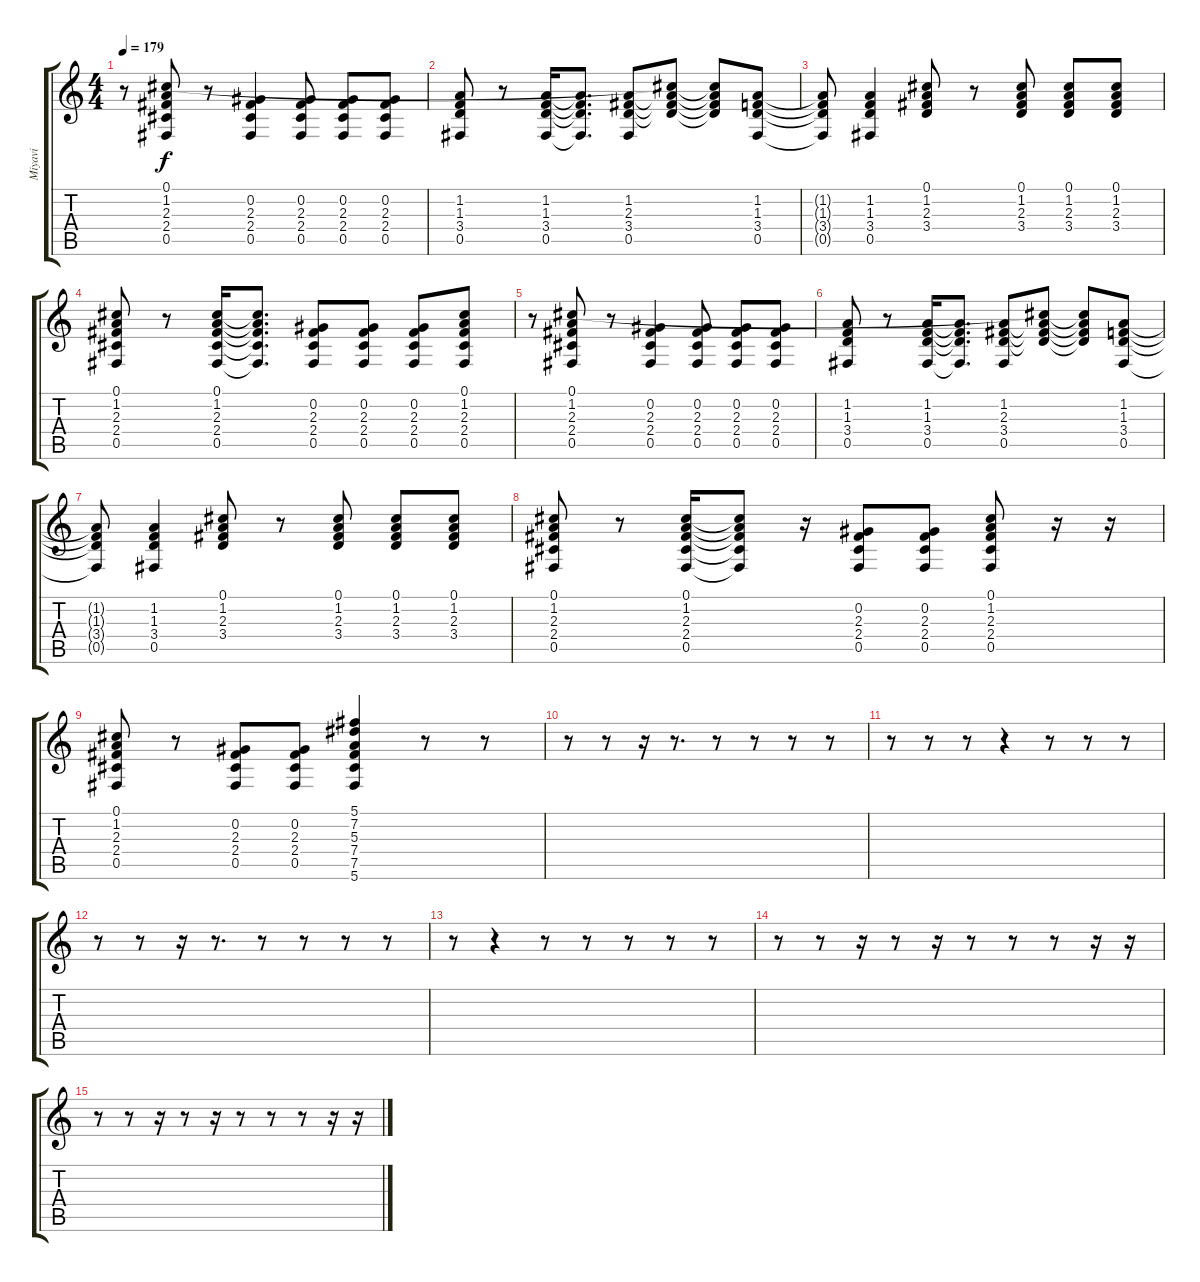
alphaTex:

\track ("Miyavi" "Miyavi") {instrument acousticguitarnylon}
\staff {score tabs}
\tuning (Db4 Ab3 E3 B2 Gb2 Db2) {hide}
\ts (4 4)
\tempo 179
\clef g2
\ks c
r.8{dy f} (0.1 1.2 2.3 2.4 0.5).8 r.8 (0.2 2.3 2.4 0.5).4 (0.2 2.3 2.4 0.5).8 (0.2 2.3 2.4 0.5).8 (0.2 2.3 2.4 0.5).8 |
(1.2 1.3 3.4 0.5).8 r.8 (1.2 1.3 3.4 0.5).16 (1.2{t} 1.3{t} 3.4{t} 0.5{t}).8{d} (1.2 2.3 3.4 0.5).8 (0.1{t} 1.2{t} 2.3{t} 3.4{t}).8 (0.1{t} 1.2{t} 2.3{t} 3.4{t}).8 (1.2 1.3 3.4 0.5).8 |
(1.2{t} 1.3{t} 3.4{t} 0.5{t}).8 (1.2 1.3 3.4 0.5).4 (0.1 1.2 2.3 3.4).8 r.8 (0.1 1.2 2.3 3.4).8 (0.1 1.2 2.3 3.4).8 (0.1 1.2 2.3 3.4).8 |
(0.1 1.2 2.3 2.4 0.5).8 r.8 (0.1 1.2 2.3 2.4 0.5).16 (0.1{t} 1.2{t} 2.3{t} 2.4{t} 0.5{t}).8{d} (0.2 2.3 2.4 0.5).8 (0.2 2.3 2.4 0.5).8 (0.2 2.3 2.4 0.5).8 (0.1 1.2 2.3 2.4 0.5).8 |
r.8 (0.1 1.2 2.3 2.4 0.5).8 r.8 (0.2 2.3 2.4 0.5).4 (0.2 2.3 2.4 0.5).8 (0.2 2.3 2.4 0.5).8 (0.2 2.3 2.4 0.5).8 |
(1.2 1.3 3.4 0.5).8 r.8 (1.2 1.3 3.4 0.5).16 (1.2{t} 1.3{t} 3.4{t} 0.5{t}).8{d} (1.2 2.3 3.4 0.5).8 (0.1{t} 1.2{t} 2.3{t} 3.4{t}).8 (0.1{t} 1.2{t} 2.3{t} 3.4{t}).8 (1.2 1.3 3.4 0.5).8 |
(1.2{t} 1.3{t} 3.4{t} 0.5{t}).8 (1.2 1.3 3.4 0.5).4 (0.1 1.2 2.3 3.4).8 r.8 (0.1 1.2 2.3 3.4).8 (0.1 1.2 2.3 3.4).8 (0.1 1.2 2.3 3.4).8 |
(0.1 1.2 2.3 2.4 0.5).8 r.8 (0.1 1.2 2.3 2.4 0.5).16 (0.1{t} 1.2{t} 2.3{t} 2.4{t} 0.5{t}).8 r.16 (0.2 2.3 2.4 0.5).8 (0.2 2.3 2.4 0.5).8 (0.1 1.2 2.3 2.4 0.5).8 r.16 r.16 |
(0.1 1.2 2.3 2.4 0.5).8 r.8 (0.2 2.3 2.4 0.5).8 (0.2 2.3 2.4 0.5).8 (5.1 7.2 5.3 7.4 7.5 5.6).4 r.8 r.8 |
r.8 r.8 r.16 r.8{d} r.8 r.8 r.8 r.8 |
r.8 r.8 r.8 r.4 r.8 r.8 r.8 |
r.8 r.8 r.16 r.8{d} r.8 r.8 r.8 r.8 |
r.8 r.4 r.8 r.8 r.8 r.8 r.8 |
r.8 r.8 r.16 r.8 r.16 r.8 r.8 r.8 r.16 r.16 |
r.8 r.8 r.16 r.8 r.16 r.8 r.8 r.8 r.16 r.16
